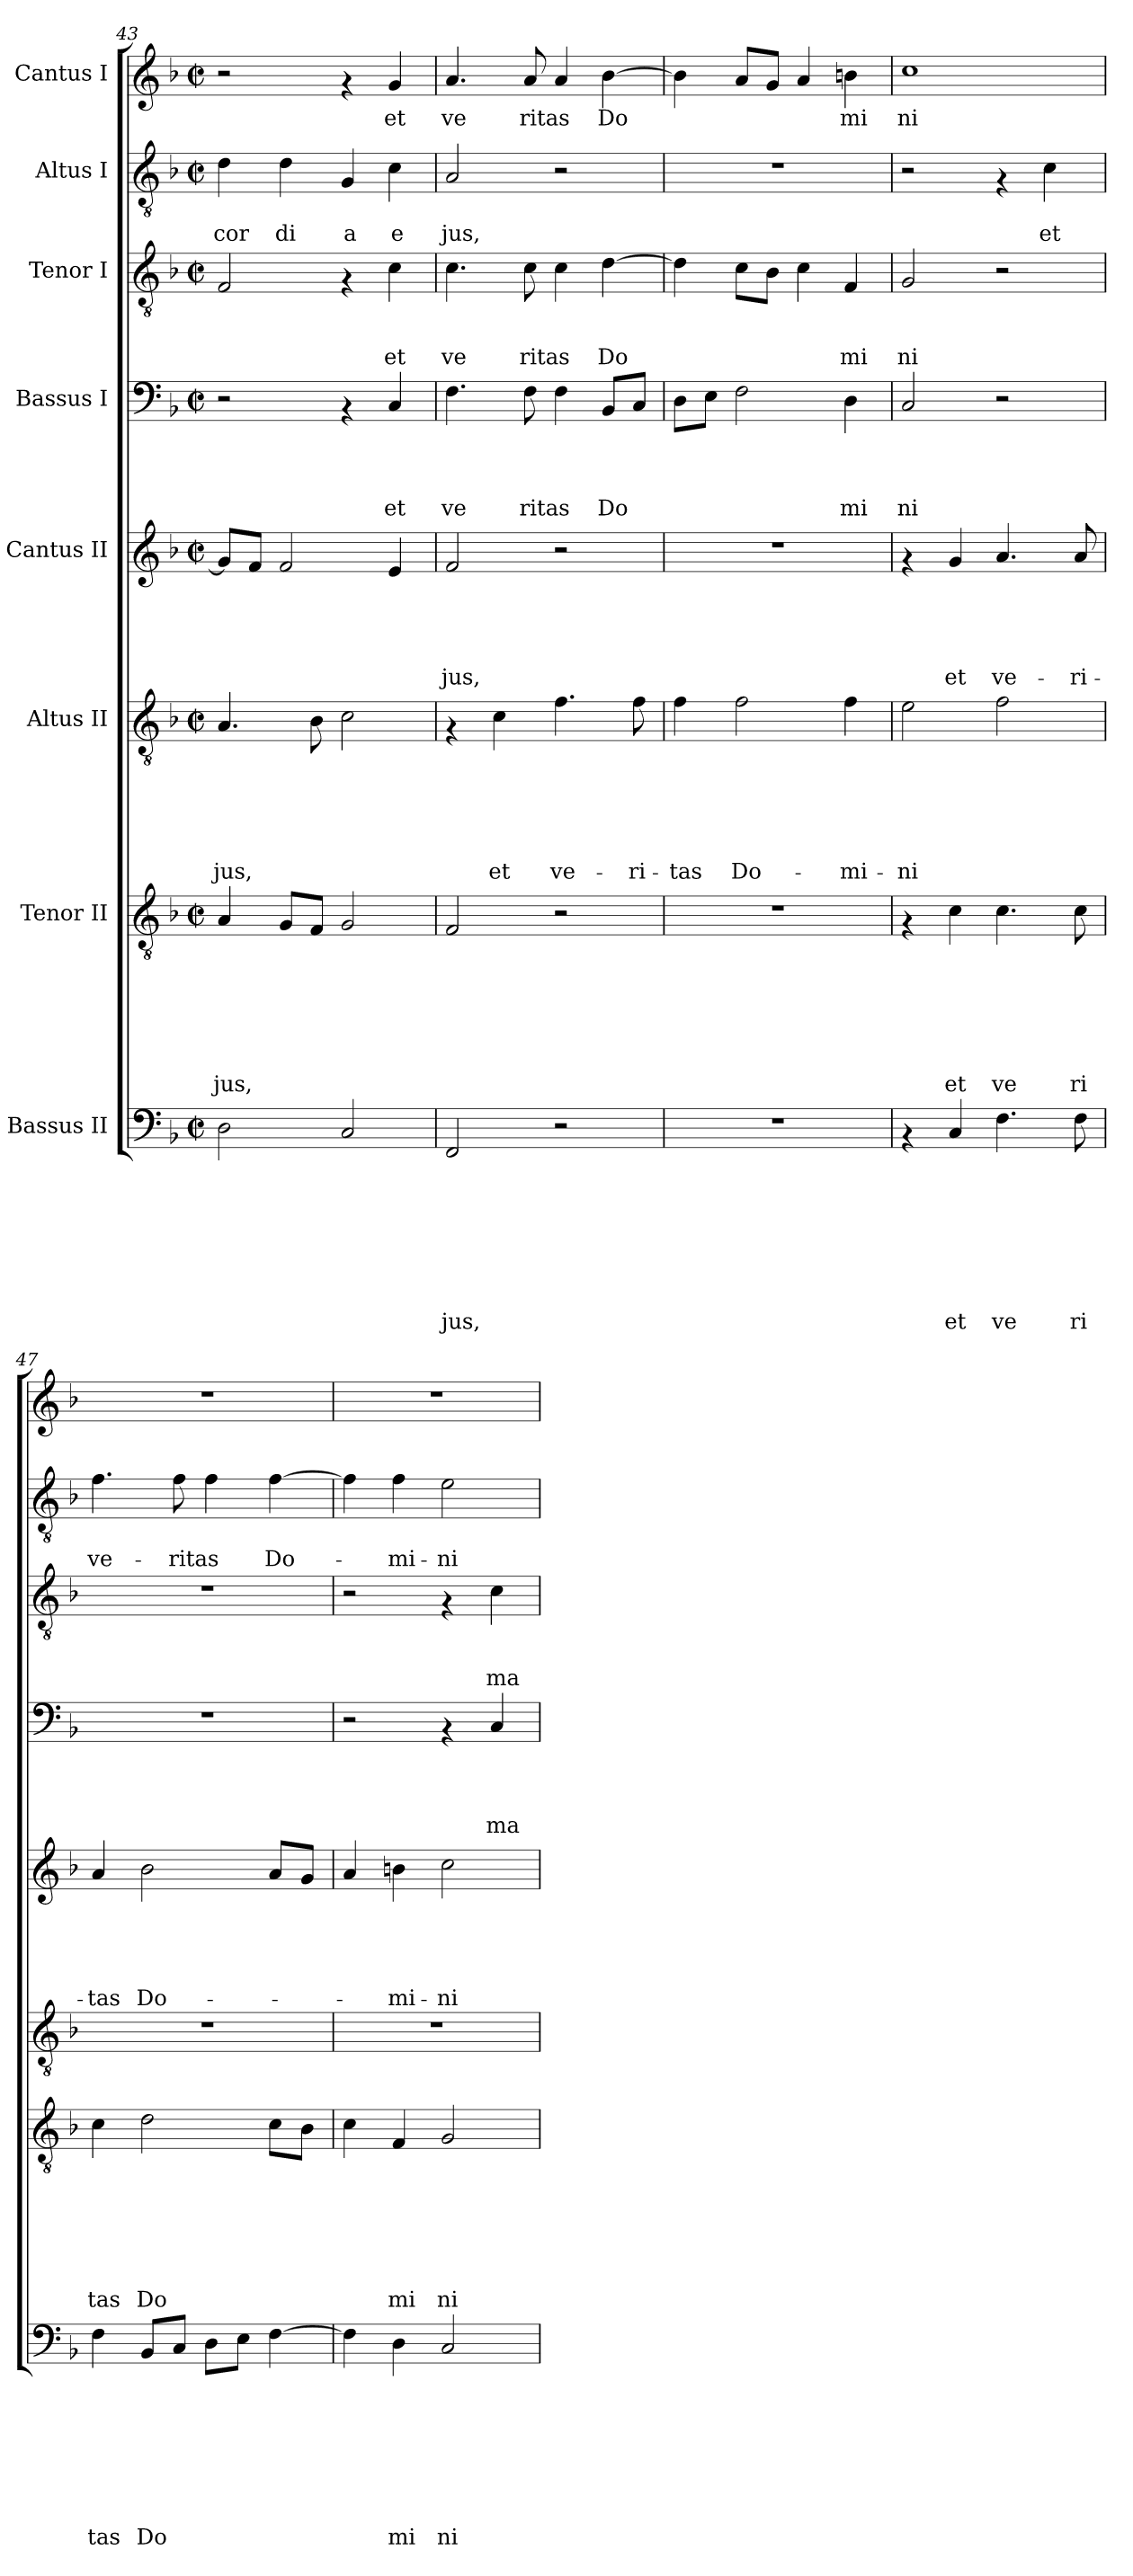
**kern	**text	**text	**text	**text	**text	**text	**text	**text	**kern	**text	**text	**text	**text	**text	**text	**text	**kern	**text	**text	**text	**text	**text	**text	**kern	**text	**text	**text	**text	**text	**kern	**text	**text	**text	**text	**kern	**text	**text	**text	**kern	**text	**text	**kern	**text
*part8	*part8	*part8	*part8	*part8	*part8	*part8	*part8	*part8	*part7	*part7	*part7	*part7	*part7	*part7	*part7	*part7	*part6	*part6	*part6	*part6	*part6	*part6	*part6	*part5	*part5	*part5	*part5	*part5	*part5	*part4	*part4	*part4	*part4	*part4	*part3	*part3	*part3	*part3	*part2	*part2	*part2	*part1	*part1
*staff8	*staff8	*staff8	*staff8	*staff8	*staff8	*staff8	*staff8	*staff8	*staff7	*staff7	*staff7	*staff7	*staff7	*staff7	*staff7	*staff7	*staff6	*staff6	*staff6	*staff6	*staff6	*staff6	*staff6	*staff5	*staff5	*staff5	*staff5	*staff5	*staff5	*staff4	*staff4	*staff4	*staff4	*staff4	*staff3	*staff3	*staff3	*staff3	*staff2	*staff2	*staff2	*staff1	*staff1
*I"Bassus II	*	*	*	*	*	*	*	*	*I"Tenor II	*	*	*	*	*	*	*	*I"Altus II	*	*	*	*	*	*	*I"Cantus II	*	*	*	*	*	*I"Bassus I	*	*	*	*	*I"Tenor I	*	*	*	*I"Altus I	*	*	*I"Cantus I	*
*clefF4	*	*	*	*	*	*	*	*	*clefGv2	*	*	*	*	*	*	*	*clefGv2	*	*	*	*	*	*	*clefG2	*	*	*	*	*	*clefF4	*	*	*	*	*clefGv2	*	*	*	*clefGv2	*	*	*clefG2	*
*k[b-]	*	*	*	*	*	*	*	*	*k[b-]	*	*	*	*	*	*	*	*k[b-]	*	*	*	*	*	*	*k[b-]	*	*	*	*	*	*k[b-]	*	*	*	*	*k[b-]	*	*	*	*k[b-]	*	*	*k[b-]	*
*F:	*	*	*	*	*	*	*	*	*F:	*	*	*	*	*	*	*	*F:	*	*	*	*	*	*	*F:	*	*	*	*	*	*F:	*	*	*	*	*F:	*	*	*	*F:	*	*	*F:	*
*M2/2	*	*	*	*	*	*	*	*	*M2/2	*	*	*	*	*	*	*	*M2/2	*	*	*	*	*	*	*M2/2	*	*	*	*	*	*M2/2	*	*	*	*	*M2/2	*	*	*	*M2/2	*	*	*M2/2	*
*met(c|)	*	*	*	*	*	*	*	*	*met(c|)	*	*	*	*	*	*	*	*met(c|)	*	*	*	*	*	*	*met(c|)	*	*	*	*	*	*met(c|)	*	*	*	*	*met(c|)	*	*	*	*met(c|)	*	*	*met(c|)	*
=43	=43	=43	=43	=43	=43	=43	=43	=43	=43	=43	=43	=43	=43	=43	=43	=43	=43	=43	=43	=43	=43	=43	=43	=43	=43	=43	=43	=43	=43	=43	=43	=43	=43	=43	=43	=43	=43	=43	=43	=43	=43	=43	=43
!	!	!	!	!	!	!	!	!	!	!	!	!	!	!	!	!LO:LY:b	!	!	!	!	!	!	!LO:LY:b	!	!	!	!	!	!	!	!	!	!	!	!	!	!	!	!	!	!LO:LY:b	!	!
2D\	.	.	.	.	.	.	.	.	4A/	.	.	.	.	.	.	jus,	4.A/	.	.	.	.	.	-jus,	8g/L]	.	.	.	.	.	2r	.	.	.	.	2F/	.	.	.	4d\	.	cor	2r	.
.	.	.	.	.	.	.	.	.	.	.	.	.	.	.	.	.	.	.	.	.	.	.	.	8f/J	.	.	.	.	.	.	.	.	.	.	.	.	.	.	.	.	.	.	.
!	!	!	!	!	!	!	!	!	!	!	!	!	!	!	!	!	!	!	!	!	!	!	!	!	!	!	!	!	!	!	!	!	!	!	!	!	!	!	!	!	!LO:LY:b	!	!
.	.	.	.	.	.	.	.	.	8G/L	.	.	.	.	.	.	.	.	.	.	.	.	.	.	2f/	.	.	.	.	.	.	.	.	.	.	.	.	.	.	4d\	.	di	.	.
.	.	.	.	.	.	.	.	.	8F/J	.	.	.	.	.	.	.	8B-\	.	.	.	.	.	.	.	.	.	.	.	.	.	.	.	.	.	.	.	.	.	.	.	.	.	.
!	!	!	!	!	!	!	!	!	!	!	!	!	!	!	!	!	!	!	!	!	!	!	!	!	!	!	!	!	!	!	!	!	!	!	!	!	!	!	!	!	!LO:LY:b	!	!
2C/	.	.	.	.	.	.	.	.	2G/	.	.	.	.	.	.	.	2c\	.	.	.	.	.	.	.	.	.	.	.	.	4rAA	.	.	.	.	4rF	.	.	.	4G/	.	a	4rf	.
!	!	!	!	!	!	!	!	!	!	!	!	!	!	!	!	!	!	!	!	!	!	!	!	!	!	!	!	!	!	!	!	!	!	!LO:LY:b	!	!	!	!LO:LY:b	!	!	!LO:LY:b	!	!LO:LY:b
.	.	.	.	.	.	.	.	.	.	.	.	.	.	.	.	.	.	.	.	.	.	.	.	4e/	.	.	.	.	.	4C/	.	.	.	et	4c\	.	.	et	4c\	.	e	4g/	et
=44	=44	=44	=44	=44	=44	=44	=44	=44	=44	=44	=44	=44	=44	=44	=44	=44	=44	=44	=44	=44	=44	=44	=44	=44	=44	=44	=44	=44	=44	=44	=44	=44	=44	=44	=44	=44	=44	=44	=44	=44	=44	=44	=44
!	!	!	!	!	!	!	!	!LO:LY:b	!	!	!	!	!	!	!	!	!	!	!	!	!	!	!	!	!	!	!	!	!LO:LY:b	!	!	!	!	!LO:LY:b	!	!	!	!LO:LY:b	!	!	!LO:LY:b	!	!LO:LY:b
2FF/	.	.	.	.	.	.	.	jus,	2F/	.	.	.	.	.	.	.	4rF	.	.	.	.	.	.	2f/	.	.	.	.	jus,	4.F\	.	.	.	ve	4.c\	.	.	ve	2A/	.	jus,	4.a/	ve
!	!	!	!	!	!	!	!	!	!	!	!	!	!	!	!	!	!	!	!	!	!	!	!LO:LY:b	!	!	!	!	!	!	!	!	!	!	!	!	!	!	!	!	!	!	!	!
.	.	.	.	.	.	.	.	.	.	.	.	.	.	.	.	.	4c\	.	.	.	.	.	et	.	.	.	.	.	.	.	.	.	.	.	.	.	.	.	.	.	.	.	.
!	!	!	!	!	!	!	!	!	!	!	!	!	!	!	!	!	!	!	!	!	!	!	!	!	!	!	!	!	!	!	!	!	!	!LO:LY:b	!	!	!	!LO:LY:b	!	!	!	!	!LO:LY:b
.	.	.	.	.	.	.	.	.	.	.	.	.	.	.	.	.	.	.	.	.	.	.	.	.	.	.	.	.	.	8F\	.	.	.	ritas	8c\	.	.	ritas	.	.	.	8a/	ritas
!	!	!	!	!	!	!	!	!	!	!	!	!	!	!	!	!	!	!	!	!	!	!	!LO:LY:b	!	!	!	!	!	!	!	!	!	!	!	!	!	!	!	!	!	!	!	!
2r	.	.	.	.	.	.	.	.	2r	.	.	.	.	.	.	.	4.f\	.	.	.	.	.	ve-	2r	.	.	.	.	.	4F\	.	.	.	.	4c\	.	.	.	2r	.	.	4a/	.
!	!	!	!	!	!	!	!	!	!	!	!	!	!	!	!	!	!	!	!	!	!	!	!	!	!	!	!	!	!	!	!	!	!	!LO:LY:b	!	!	!	!LO:LY:b	!	!	!	!	!LO:LY:b
.	.	.	.	.	.	.	.	.	.	.	.	.	.	.	.	.	.	.	.	.	.	.	.	.	.	.	.	.	.	8BB-/L	.	.	.	Do	[>4d\	.	.	Do	.	.	.	[>4b-\	Do
!	!	!	!	!	!	!	!	!	!	!	!	!	!	!	!	!	!	!	!	!	!	!	!LO:LY:b	!	!	!	!	!	!	!	!	!	!	!	!	!	!	!	!	!	!	!	!
.	.	.	.	.	.	.	.	.	.	.	.	.	.	.	.	.	8f\	.	.	.	.	.	-ri-	.	.	.	.	.	.	8C/J	.	.	.	.	.	.	.	.	.	.	.	.	.
=45	=45	=45	=45	=45	=45	=45	=45	=45	=45	=45	=45	=45	=45	=45	=45	=45	=45	=45	=45	=45	=45	=45	=45	=45	=45	=45	=45	=45	=45	=45	=45	=45	=45	=45	=45	=45	=45	=45	=45	=45	=45	=45	=45
!	!	!	!	!	!	!	!	!	!	!	!	!	!	!	!	!	!	!	!	!	!	!	!LO:LY:b	!	!	!	!	!	!	!	!	!	!	!	!	!	!	!	!	!	!	!	!
1r	.	.	.	.	.	.	.	.	1r	.	.	.	.	.	.	.	4f\	.	.	.	.	.	-tas	1r	.	.	.	.	.	8D\L	.	.	.	.	4d\]	.	.	.	1r	.	.	4b-\]	.
.	.	.	.	.	.	.	.	.	.	.	.	.	.	.	.	.	.	.	.	.	.	.	.	.	.	.	.	.	.	8E\J	.	.	.	.	.	.	.	.	.	.	.	.	.
!	!	!	!	!	!	!	!	!	!	!	!	!	!	!	!	!	!	!	!	!	!	!	!LO:LY:b	!	!	!	!	!	!	!	!	!	!	!	!	!	!	!	!	!	!	!	!
.	.	.	.	.	.	.	.	.	.	.	.	.	.	.	.	.	2f\	.	.	.	.	.	Do-	.	.	.	.	.	.	2F\	.	.	.	.	8c\L	.	.	.	.	.	.	8a/L	.
.	.	.	.	.	.	.	.	.	.	.	.	.	.	.	.	.	.	.	.	.	.	.	.	.	.	.	.	.	.	.	.	.	.	.	8B-\J	.	.	.	.	.	.	8g/J	.
.	.	.	.	.	.	.	.	.	.	.	.	.	.	.	.	.	.	.	.	.	.	.	.	.	.	.	.	.	.	.	.	.	.	.	4c\	.	.	.	.	.	.	4a/	.
!	!	!	!	!	!	!	!	!	!	!	!	!	!	!	!	!	!	!	!	!	!	!	!LO:LY:b	!	!	!	!	!	!	!	!	!	!	!LO:LY:b	!	!	!	!LO:LY:b	!	!	!	!	!LO:LY:b
.	.	.	.	.	.	.	.	.	.	.	.	.	.	.	.	.	4f\	.	.	.	.	.	-mi-	.	.	.	.	.	.	4D\	.	.	.	mi	4F/	.	.	mi	.	.	.	4bn\	mi
!!LO:PB:g=z
=46	=46	=46	=46	=46	=46	=46	=46	=46	=46	=46	=46	=46	=46	=46	=46	=46	=46	=46	=46	=46	=46	=46	=46	=46	=46	=46	=46	=46	=46	=46	=46	=46	=46	=46	=46	=46	=46	=46	=46	=46	=46	=46	=46
!	!	!	!	!	!	!	!	!	!	!	!	!	!	!	!	!	!	!	!	!	!	!	!LO:LY:b	!	!	!	!	!	!	!	!	!	!	!LO:LY:b	!	!	!	!LO:LY:b	!	!	!	!	!LO:LY:b
4rAA	.	.	.	.	.	.	.	.	4rF	.	.	.	.	.	.	.	2e\	.	.	.	.	.	-ni	4rf	.	.	.	.	.	2C/	.	.	.	ni	2G/	.	.	ni	2r	.	.	1cc	ni
!	!	!	!	!	!	!	!	!LO:LY:b	!	!	!	!	!	!	!	!LO:LY:b	!	!	!	!	!	!	!	!	!	!	!	!	!LO:LY:b	!	!	!	!	!	!	!	!	!	!	!	!	!	!
4C/	.	.	.	.	.	.	.	et	4c\	.	.	.	.	.	.	et	.	.	.	.	.	.	.	4g/	.	.	.	.	et	.	.	.	.	.	.	.	.	.	.	.	.	.	.
!	!	!	!	!	!	!	!	!LO:LY:b	!	!	!	!	!	!	!	!LO:LY:b	!	!	!	!	!	!	!	!	!	!	!	!	!LO:LY:b	!	!	!	!	!	!	!	!	!	!	!	!	!	!
4.F\	.	.	.	.	.	.	.	ve	4.c\	.	.	.	.	.	.	ve	2f\	.	.	.	.	.	.	4.a/	.	.	.	.	ve-	2r	.	.	.	.	2r	.	.	.	4rF	.	.	.	.
!	!	!	!	!	!	!	!	!	!	!	!	!	!	!	!	!	!	!	!	!	!	!	!	!	!	!	!	!	!	!	!	!	!	!	!	!	!	!	!	!	!LO:LY:b	!	!
.	.	.	.	.	.	.	.	.	.	.	.	.	.	.	.	.	.	.	.	.	.	.	.	.	.	.	.	.	.	.	.	.	.	.	.	.	.	.	4c\	.	et	.	.
!	!	!	!	!	!	!	!	!LO:LY:b	!	!	!	!	!	!	!	!LO:LY:b	!	!	!	!	!	!	!	!	!	!	!	!	!LO:LY:b	!	!	!	!	!	!	!	!	!	!	!	!	!	!
8F\	.	.	.	.	.	.	.	ri	8c\	.	.	.	.	.	.	ri	.	.	.	.	.	.	.	8a/	.	.	.	.	-ri-	.	.	.	.	.	.	.	.	.	.	.	.	.	.
=47	=47	=47	=47	=47	=47	=47	=47	=47	=47	=47	=47	=47	=47	=47	=47	=47	=47	=47	=47	=47	=47	=47	=47	=47	=47	=47	=47	=47	=47	=47	=47	=47	=47	=47	=47	=47	=47	=47	=47	=47	=47	=47	=47
!	!	!	!	!	!	!	!	!LO:LY:b	!	!	!	!	!	!	!	!LO:LY:b	!	!	!	!	!	!	!	!	!	!	!	!	!LO:LY:b	!	!	!	!	!	!	!	!	!	!	!	!LO:LY:b	!	!
4F\	.	.	.	.	.	.	.	tas	4c\	.	.	.	.	.	.	tas	1r	.	.	.	.	.	.	4a/	.	.	.	.	-tas	1r	.	.	.	.	1r	.	.	.	4.f\	.	ve-	1r	.
!	!	!	!	!	!	!	!	!LO:LY:b	!	!	!	!	!	!	!	!LO:LY:b	!	!	!	!	!	!	!	!	!	!	!	!	!LO:LY:b	!	!	!	!	!	!	!	!	!	!	!	!	!	!
8BB-/L	.	.	.	.	.	.	.	Do	2d\	.	.	.	.	.	.	Do	.	.	.	.	.	.	.	2b-\	.	.	.	.	Do-	.	.	.	.	.	.	.	.	.	.	.	.	.	.
!	!	!	!	!	!	!	!	!	!	!	!	!	!	!	!	!	!	!	!	!	!	!	!	!	!	!	!	!	!	!	!	!	!	!	!	!	!	!	!	!	!LO:LY:b	!	!
8C/J	.	.	.	.	.	.	.	.	.	.	.	.	.	.	.	.	.	.	.	.	.	.	.	.	.	.	.	.	.	.	.	.	.	.	.	.	.	.	8f\	.	-ritas	.	.
8D\L	.	.	.	.	.	.	.	.	.	.	.	.	.	.	.	.	.	.	.	.	.	.	.	.	.	.	.	.	.	.	.	.	.	.	.	.	.	.	4f\	.	.	.	.
8E\J	.	.	.	.	.	.	.	.	.	.	.	.	.	.	.	.	.	.	.	.	.	.	.	.	.	.	.	.	.	.	.	.	.	.	.	.	.	.	.	.	.	.	.
!	!	!	!	!	!	!	!	!	!	!	!	!	!	!	!	!	!	!	!	!	!	!	!	!	!	!	!	!	!	!	!	!	!	!	!	!	!	!	!	!	!LO:LY:b	!	!
[>4F\	.	.	.	.	.	.	.	.	8c\L	.	.	.	.	.	.	.	.	.	.	.	.	.	.	8a/L	.	.	.	.	.	.	.	.	.	.	.	.	.	.	[>4f\	.	Do-	.	.
.	.	.	.	.	.	.	.	.	8B-\J	.	.	.	.	.	.	.	.	.	.	.	.	.	.	8g/J	.	.	.	.	.	.	.	.	.	.	.	.	.	.	.	.	.	.	.
=48	=48	=48	=48	=48	=48	=48	=48	=48	=48	=48	=48	=48	=48	=48	=48	=48	=48	=48	=48	=48	=48	=48	=48	=48	=48	=48	=48	=48	=48	=48	=48	=48	=48	=48	=48	=48	=48	=48	=48	=48	=48	=48	=48
4F\]	.	.	.	.	.	.	.	.	4c\	.	.	.	.	.	.	.	1r	.	.	.	.	.	.	4a/	.	.	.	.	.	2r	.	.	.	.	2r	.	.	.	4f\]	.	.	1r	.
!	!	!	!	!	!	!	!	!LO:LY:b	!	!	!	!	!	!	!	!LO:LY:b	!	!	!	!	!	!	!	!	!	!	!	!	!LO:LY:b	!	!	!	!	!	!	!	!	!	!	!	!LO:LY:b	!	!
4D\	.	.	.	.	.	.	.	mi	4F/	.	.	.	.	.	.	mi	.	.	.	.	.	.	.	4bn\	.	.	.	.	-mi-	.	.	.	.	.	.	.	.	.	4f\	.	-mi-	.	.
!	!	!	!	!	!	!	!	!LO:LY:b	!	!	!	!	!	!	!	!LO:LY:b	!	!	!	!	!	!	!	!	!	!	!	!	!LO:LY:b	!	!	!	!	!	!	!	!	!	!	!	!LO:LY:b	!	!
2C/	.	.	.	.	.	.	.	ni	2G/	.	.	.	.	.	.	ni	.	.	.	.	.	.	.	2cc\	.	.	.	.	-ni	4rAA	.	.	.	.	4rF	.	.	.	2e\	.	-ni	.	.
!	!	!	!	!	!	!	!	!	!	!	!	!	!	!	!	!	!	!	!	!	!	!	!	!	!	!	!	!	!	!	!	!	!	!LO:LY:b	!	!	!	!LO:LY:b	!	!	!	!	!
.	.	.	.	.	.	.	.	.	.	.	.	.	.	.	.	.	.	.	.	.	.	.	.	.	.	.	.	.	.	4C/	.	.	.	ma-	4c\	.	.	ma	.	.	.	.	.
=	=	=	=	=	=	=	=	=	=	=	=	=	=	=	=	=	=	=	=	=	=	=	=	=	=	=	=	=	=	=	=	=	=	=	=	=	=	=	=	=	=	=	=
*-	*-	*-	*-	*-	*-	*-	*-	*-	*-	*-	*-	*-	*-	*-	*-	*-	*-	*-	*-	*-	*-	*-	*-	*-	*-	*-	*-	*-	*-	*-	*-	*-	*-	*-	*-	*-	*-	*-	*-	*-	*-	*-	*-
